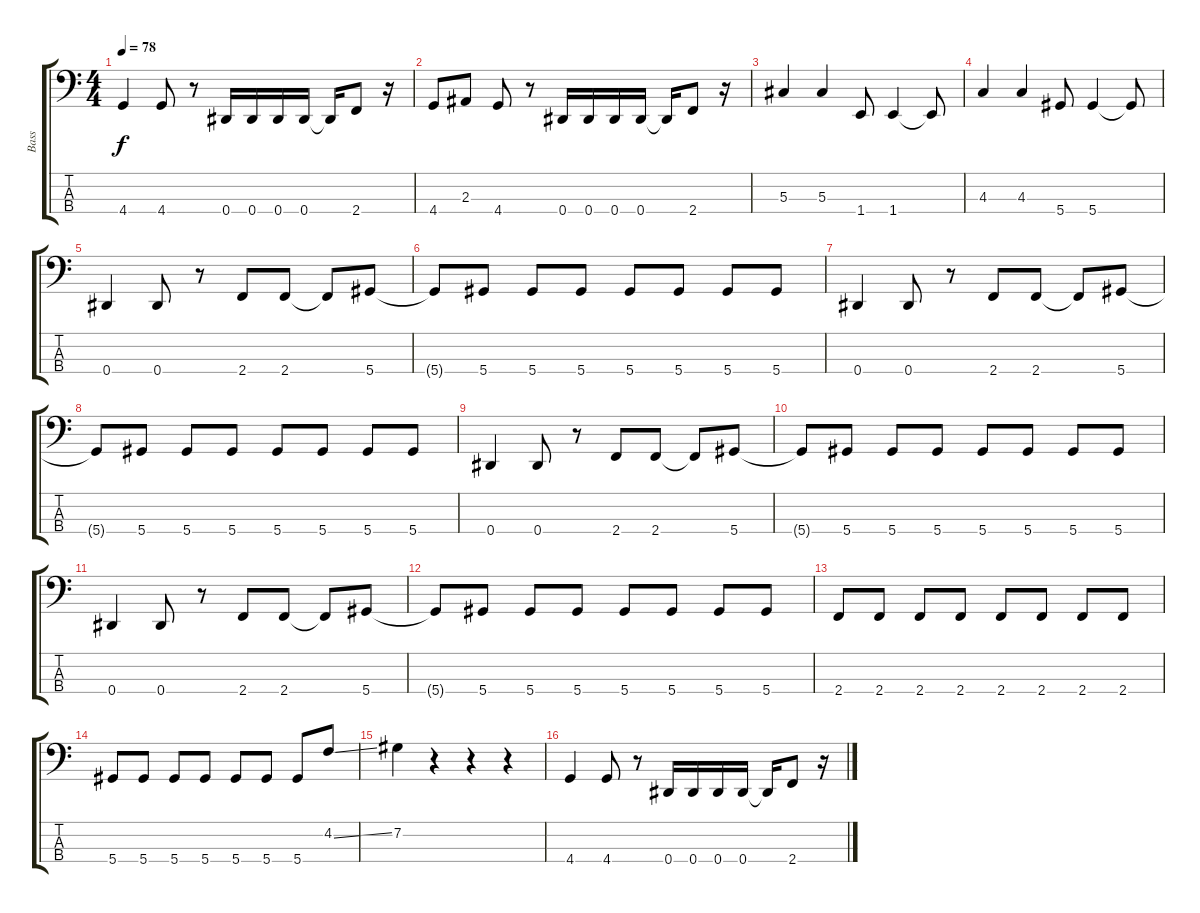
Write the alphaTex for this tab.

\track ("Bass" "Bass") {instrument electricbasspick}
\staff {score tabs}
\tuning (Gb2 Db2 Ab1 Eb1) {hide}
\ts (4 4)
\tempo 78
\clef f4
\ks c
4.4.4{dy f} 4.4.8 r.8 0.4.16 0.4.16 0.4.16 0.4.16 0.4{t}.16 2.4.8 r.16 |
4.4.8 2.3.8 4.4.8 r.8 0.4.16 0.4.16 0.4.16 0.4.16 0.4{t}.16 2.4.8 r.16 |
5.3.4 5.3.4 1.4.8 1.4.4 1.4{t}.8 |
4.3.4 4.3.4 5.4.8 5.4.4 5.4{t}.8 |
0.4.4 0.4.8 r.8 2.4.8 2.4.8 2.4{t}.8 5.4.8 |
5.4{t}.8 5.4.8 5.4.8 5.4.8 5.4.8 5.4.8 5.4.8 5.4.8 |
0.4.4 0.4.8 r.8 2.4.8 2.4.8 2.4{t}.8 5.4.8 |
5.4{t}.8 5.4.8 5.4.8 5.4.8 5.4.8 5.4.8 5.4.8 5.4.8 |
0.4.4 0.4.8 r.8 2.4.8 2.4.8 2.4{t}.8 5.4.8 |
5.4{t}.8 5.4.8 5.4.8 5.4.8 5.4.8 5.4.8 5.4.8 5.4.8 |
0.4.4 0.4.8 r.8 2.4.8 2.4.8 2.4{t}.8 5.4.8 |
5.4{t}.8 5.4.8 5.4.8 5.4.8 5.4.8 5.4.8 5.4.8 5.4.8 |
2.4.8 2.4.8 2.4.8 2.4.8 2.4.8 2.4.8 2.4.8 2.4.8 |
5.4.8 5.4.8 5.4.8 5.4.8 5.4.8 5.4.8 5.4.8 4.2{ss}.8 |
7.2.4 r.4 r.4 r.4 |
4.4.4 4.4.8 r.8 0.4.16 0.4.16 0.4.16 0.4.16 0.4{t}.16 2.4.8 r.16
